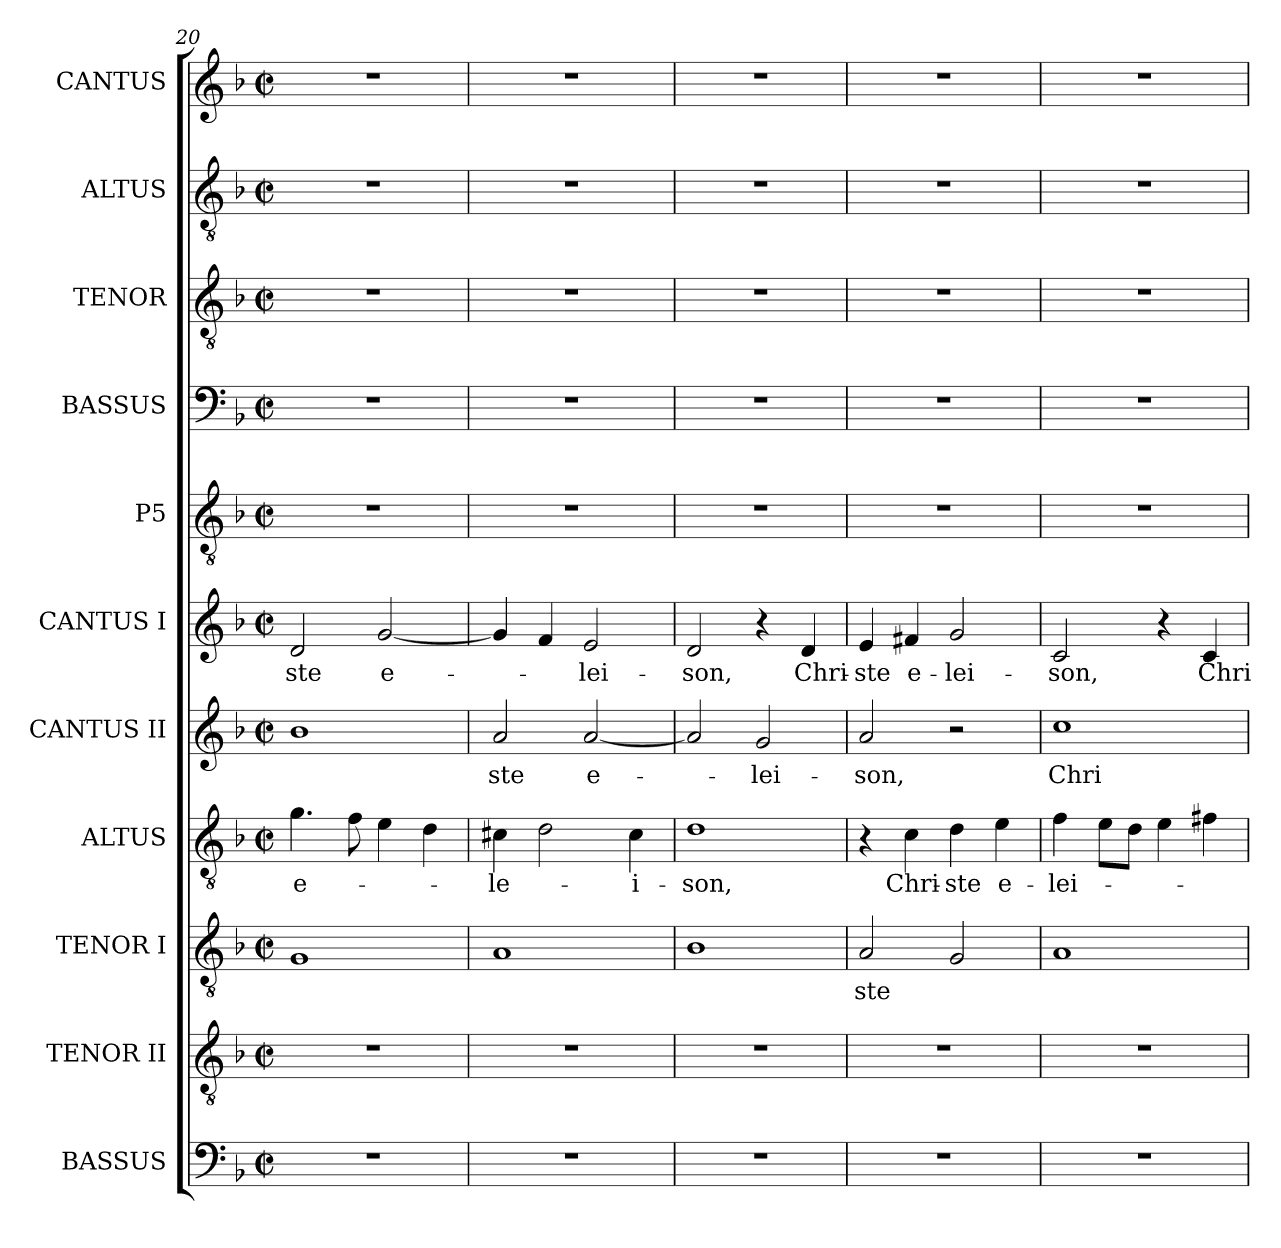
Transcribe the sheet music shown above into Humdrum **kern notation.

**kern	**kern	**kern	**text	**kern	**text	**kern	**text	**kern	**text	**kern	**kern	**kern	**kern	**kern
*part11	*part10	*part9	*part9	*part8	*part8	*part7	*part7	*part6	*part6	*part5	*part4	*part3	*part2	*part1
*staff11	*staff10	*staff9	*staff9	*staff8	*staff8	*staff7	*staff7	*staff6	*staff6	*staff5	*staff4	*staff3	*staff2	*staff1
*I"BASSUS	*I"TENOR II	*I"TENOR I	*	*I"ALTUS	*	*I"CANTUS II	*	*I"CANTUS I	*	*I"P5	*I"BASSUS	*I"TENOR	*I"ALTUS	*I"CANTUS
*I'B.	*I'T. II	*I'T. I	*	*I'A.	*	*I'C. II	*	*I'C. I	*	*	*I'B.	*I'T.	*I'A.	*I'C.
*clefF4	*clefGv2	*clefGv2	*	*clefGv2	*	*clefG2	*	*clefG2	*	*clefGv2	*clefF4	*clefGv2	*clefGv2	*clefG2
*	*ITrd7c12	*ITrd7c12	*	*ITrd7c12	*	*	*	*	*	*ITrd7c12	*	*ITrd7c12	*ITrd7c12	*
*k[b-]	*k[b-]	*k[b-]	*	*k[b-]	*	*k[b-]	*	*k[b-]	*	*k[b-]	*k[b-]	*k[b-]	*k[b-]	*k[b-]
*d:	*d:	*d:	*	*d:	*	*d:	*	*d:	*	*d:	*d:	*d:	*d:	*d:
*M2/2	*M2/2	*M2/2	*	*M2/2	*	*M2/2	*	*M2/2	*	*M2/2	*M2/2	*M2/2	*M2/2	*M2/2
*met(c|)	*met(c|)	*met(c|)	*	*met(c|)	*	*met(c|)	*	*met(c|)	*	*met(c|)	*met(c|)	*met(c|)	*met(c|)	*met(c|)
=20	=20	=20	=20	=20	=20	=20	=20	=20	=20	=20	=20	=20	=20	=20
!	!	!	!	!	!LO:LY:b:color=#000000	!	!	!	!	!	!	!	!	!
!	!	!	!	!	!	!	!	!	!LO:LY:b:color=#000000	!	!	!	!	!
1r	1r	1GGi	.	4.Gi\	e-	1b-i	.	2di/	-ste	1r	1r	1r	1r	1r
.	.	.	.	8Fi\	.	.	.	.	.	.	.	.	.	.
!	!	!	!	!	!	!	!	!	!LO:LY:b:color=#000000	!	!	!	!	!
.	.	.	.	4Ei\	.	.	.	[2gi/	e-	.	.	.	.	.
.	.	.	.	4Di\	.	.	.	.	.	.	.	.	.	.
=21	=21	=21	=21	=21	=21	=21	=21	=21	=21	=21	=21	=21	=21	=21
!	!	!	!	!	!LO:LY:b:color=#000000	!	!	!	!	!	!	!	!	!
!	!	!	!	!	!	!	!LO:LY:b:color=#000000	!	!	!	!	!	!	!
1r	1r	1AAi	.	4C#Xi\	-le-	2ai/	-ste	4gi/]	.	1r	1r	1r	1r	1r
.	.	.	.	2Di\	.	.	.	4fi/	.	.	.	.	.	.
!	!	!	!	!	!	!	!LO:LY:b:color=#000000	!	!	!	!	!	!	!
!	!	!	!	!	!	!	!	!	!LO:LY:b:color=#000000	!	!	!	!	!
.	.	.	.	.	.	[2ai/	e-	2ei/	-lei-	.	.	.	.	.
!	!	!	!	!	!LO:LY:b:color=#000000	!	!	!	!	!	!	!	!	!
.	.	.	.	4C#i\	-i-	.	.	.	.	.	.	.	.	.
!!LO:PB:g=z
=22	=22	=22	=22	=22	=22	=22	=22	=22	=22	=22	=22	=22	=22	=22
!	!	!	!	!	!LO:LY:b:color=#000000	!	!	!	!	!	!	!	!	!
!	!	!	!	!	!	!	!	!	!LO:LY:b:color=#000000	!	!	!	!	!
1r	1r	1BB-i	.	1Di	-son,	2ai/]	.	2di/	-son,	1r	1r	1r	1r	1r
!	!	!	!	!	!	!	!LO:LY:b:color=#000000	!	!	!	!	!	!	!
.	.	.	.	.	.	2gi/	-lei-	4r	.	.	.	.	.	.
!	!	!	!	!	!	!	!	!	!LO:LY:b:color=#000000	!	!	!	!	!
.	.	.	.	.	.	.	.	4di/	Chri-	.	.	.	.	.
=23	=23	=23	=23	=23	=23	=23	=23	=23	=23	=23	=23	=23	=23	=23
!	!	!	!LO:LY:b:color=#000000	!	!	!	!	!	!	!	!	!	!	!
!	!	!	!	!	!	!	!LO:LY:b:color=#000000	!	!	!	!	!	!	!
!	!	!	!	!	!	!	!	!	!LO:LY:b:color=#000000	!	!	!	!	!
1r	1r	2AAi/	-ste	4r	.	2ai/	-son,	4ei/	-ste	1r	1r	1r	1r	1r
!	!	!	!	!	!LO:LY:b:color=#000000	!	!	!	!	!	!	!	!	!
!	!	!	!	!	!	!	!	!	!LO:LY:b:color=#000000	!	!	!	!	!
.	.	.	.	4Ci\	Chri-	.	.	4f#Xi/	e-	.	.	.	.	.
!	!	!	!	!	!LO:LY:b:color=#000000	!	!	!	!	!	!	!	!	!
!	!	!	!	!	!	!	!	!	!LO:LY:b:color=#000000	!	!	!	!	!
.	.	2GGi/	.	4Di\	-ste	2r	.	2gi/	-lei-	.	.	.	.	.
!	!	!	!	!	!LO:LY:b:color=#000000	!	!	!	!	!	!	!	!	!
.	.	.	.	4Ei\	e-	.	.	.	.	.	.	.	.	.
=24	=24	=24	=24	=24	=24	=24	=24	=24	=24	=24	=24	=24	=24	=24
!	!	!	!	!	!LO:LY:b:color=#000000	!	!	!	!	!	!	!	!	!
!	!	!	!	!	!	!	!LO:LY:b:color=#000000	!	!	!	!	!	!	!
!	!	!	!	!	!	!	!	!	!LO:LY:b:color=#000000	!	!	!	!	!
1r	1r	1AAi	.	4Fi\	-lei-	1cci	Chri-	2ci/	-son,	1r	1r	1r	1r	1r
.	.	.	.	8Ei\L	.	.	.	.	.	.	.	.	.	.
.	.	.	.	8Di\J	.	.	.	.	.	.	.	.	.	.
.	.	.	.	4Ei\	.	.	.	4r	.	.	.	.	.	.
!	!	!	!	!	!	!	!	!	!LO:LY:b:color=#000000	!	!	!	!	!
.	.	.	.	4F#Xi\	.	.	.	4ci/	Chri-	.	.	.	.	.
=	=	=	=	=	=	=	=	=	=	=	=	=	=	=
*-	*-	*-	*-	*-	*-	*-	*-	*-	*-	*-	*-	*-	*-	*-
